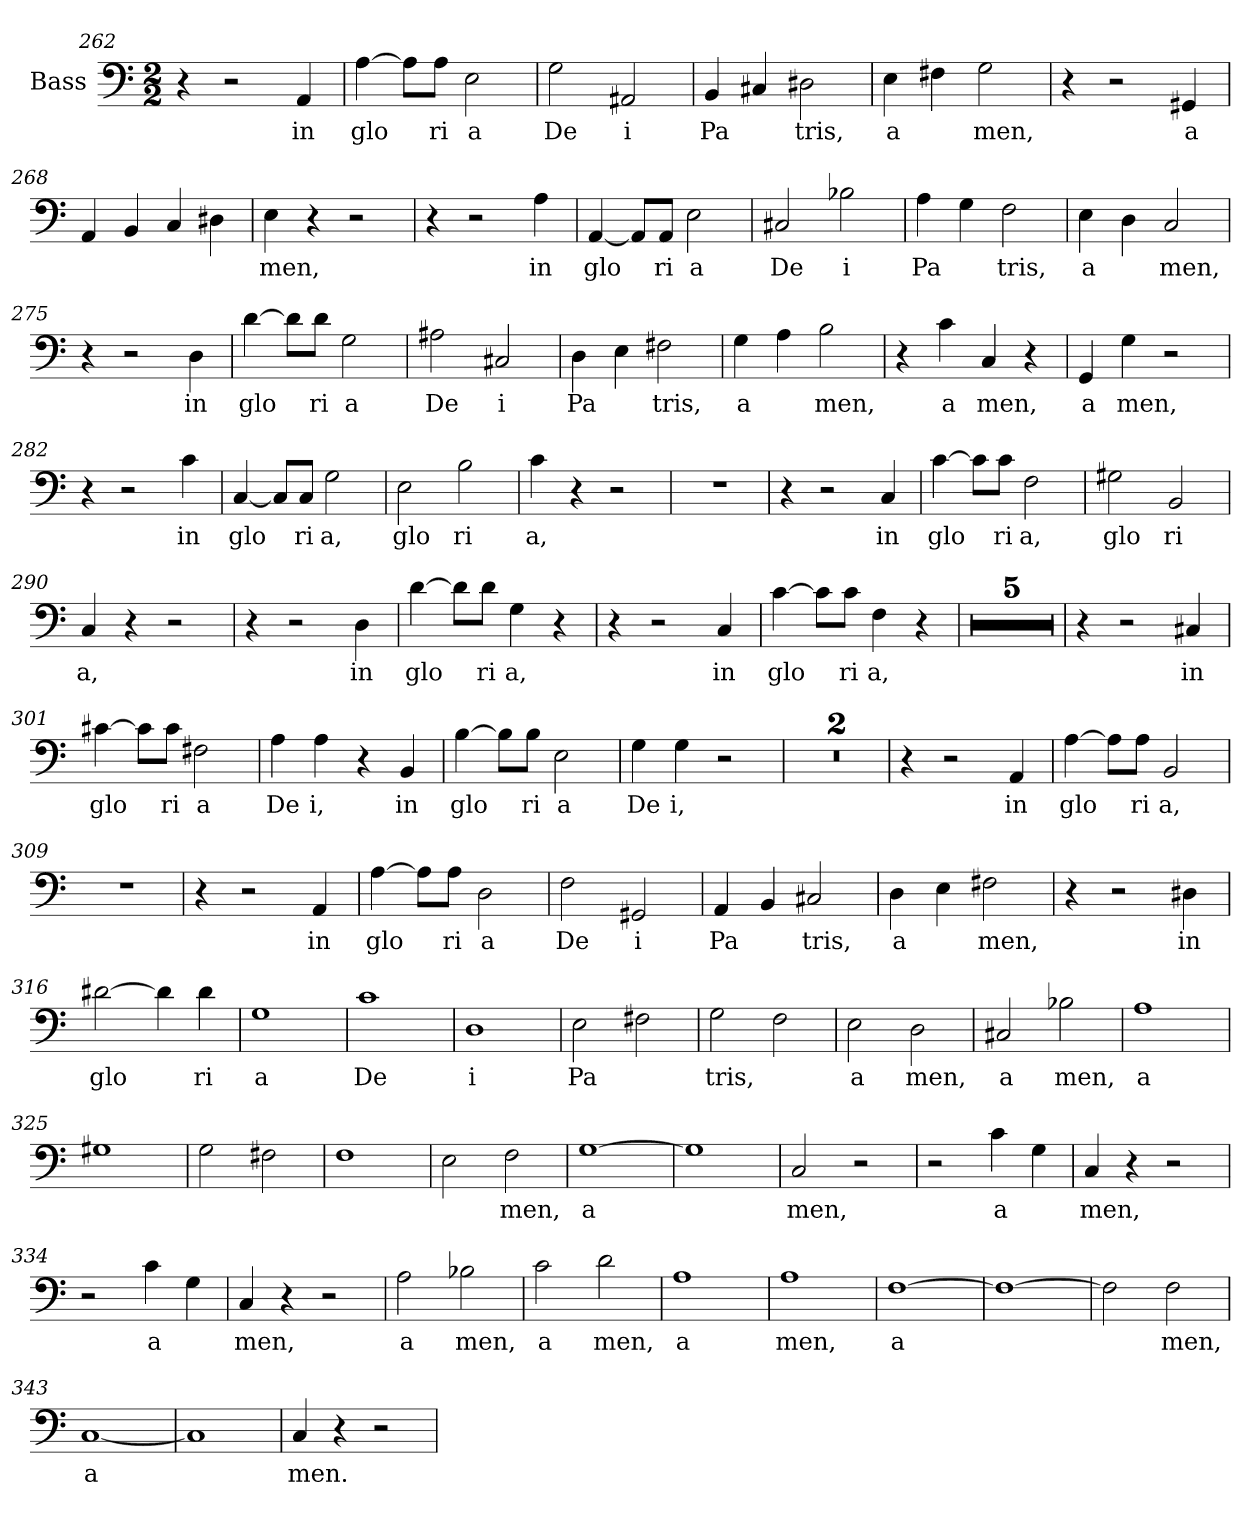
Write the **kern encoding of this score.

**kern	**text
*part1	*part1
*staff1	*staff1
*I"Bass	*
*I'B.	*
*clefF4	*
*k[]	*
*C:	*
*M2/2	*
=262	=262
4r	.
2r	.
4AA/	in
!!LO:LB:g=z
=263	=263
[4A\	glo
8A\L]	.
8A\J	ri
2E\	a
=264	=264
2G\	De
2AA#X/	i
=265	=265
4BB/	Pa
4C#X/	.
2D#X\	tris,
=266	=266
4E\	a
4F#X\	.
2G\	men,
=267	=267
4r	.
2r	.
4GG#X/	a
=268	=268
4AA/	.
4BB/	.
4C/	.
4D#X\	.
=269	=269
4E\	men,
4r	.
2r	.
=270	=270
4r	.
2r	.
4A\	in
!!LO:LB:g=z
=271	=271
[4AA/	glo
8AA/L]	.
8AA/J	ri
2E\	a
=272	=272
2C#X/	De
2B-X\	i
=273	=273
4A\	Pa
4G\	.
2F\	tris,
=274	=274
4E\	a
4D\	.
2C/	men,
=275	=275
4r	.
2r	.
4D\	in
=276	=276
[4d\	glo
8d\L]	.
8d\J	ri
2G\	a
=277	=277
2A#X\	De
2C#X/	i
=278	=278
4D\	Pa
4E\	.
2F#X\	tris,
!!LO:LB:g=z
=279	=279
4G\	a
4A\	.
2B\	men,
=280	=280
4r	.
4c\	a
4C/	men,
4r	.
=281	=281
4GG/	a
4G\	men,
2r	.
=282	=282
4r	.
2r	.
4c\	in
=283	=283
[4C/	glo
8C/L]	.
8C/J	ri
2G\	a,
=284	=284
2E\	glo
2B\	ri
=285	=285
4c\	a,
4r	.
2r	.
=286	=286
1r	.
=287	=287
4r	.
2r	.
4C/	in
!!LO:LB:g=z
=288	=288
[4c\	glo
8c\L]	.
8c\J	ri
2F\	a,
=289	=289
2G#X\	glo
2BB/	ri
=290	=290
4C/	a,
4r	.
2r	.
=291	=291
4r	.
2r	.
4D\	in
=292	=292
[4d\	glo
8d\L]	.
8d\J	ri
4G\	a,
4r	.
=293	=293
4r	.
2r	.
4C/	in
=294	=294
[4c\	glo
8c\L]	.
8c\J	ri
4F\	a,
4r	.
=295	=295
1r	.
=296	=296
1r	.
=297	=297
1r	.
!!LO:LB:g=z
=298	=298
1r	.
=299	=299
1r	.
=300	=300
4r	.
2r	.
4C#X/	in
=301	=301
[4c#X\	glo
8c#\L]	.
8c#\J	ri
2F#X\	a
=302	=302
4A\	De
4A\	i,
4r	.
4BB/	in
=303	=303
[4B\	glo
8B\L]	.
8B\J	ri
2E\	a
=304	=304
4G\	De
4G\	i,
2r	.
=305	=305
1r	.
=306	=306
1r	.
=307	=307
4r	.
2r	.
4AA/	in
!!LO:PB:g=z
=308	=308
[4A\	glo
8A\L]	.
8A\J	ri
2BB/	a,
=309	=309
1r	.
=310	=310
4r	.
2r	.
4AA/	in
=311	=311
[4A\	glo
8A\L]	.
8A\J	ri
2D\	a
=312	=312
2F\	De
2GG#X/	i
=313	=313
4AA/	Pa
4BB/	.
2C#X/	tris,
=314	=314
4D\	a
4E\	.
2F#X\	men,
=315	=315
4r	.
2r	.
4D#X\	in
=316	=316
[2d#X\	glo
4d#\]	.
4d#\	ri
!!LO:LB:g=z
=317	=317
1G	a
=318	=318
1c	De
=319	=319
1D	i
=320	=320
2E\	Pa
2F#X\	.
=321	=321
2G\	tris,
2F\	.
=322	=322
2E\	a
2D\	men,
=323	=323
2C#X/	a
2B-X\	men,
=324	=324
1A	a
=325	=325
1G#X	.
=326	=326
2G\	.
2F#X\	.
=327	=327
1F	.
=328	=328
2E\	.
2F\	men,
!!LO:PB:g=z
=329	=329
[1G	a
!!LO:PB:g=z
=330	=330
1G]	.
=331	=331
2C/	men,
2r	.
=332	=332
2r	.
4c\	a
4G\	.
=333	=333
4C/	men,
4r	.
2r	.
=334	=334
2r	.
4c\	a
4G\	.
=335	=335
4C/	men,
4r	.
2r	.
=336	=336
2A\	a
2B-X\	men,
=337	=337
2c\	a
2d\	men,
=338	=338
1A	a
!!LO:PB:g=z
=339	=339
1A	men,
!!LO:PB:g=z
=340	=340
[1F	a
=341	=341
1F_	.
=342	=342
2F\]	.
2F\	men,
=343	=343
[1C	a
=344	=344
1C]	.
=345	=345
4C/	men.
4r	.
2r	.
=	=
*-	*-
